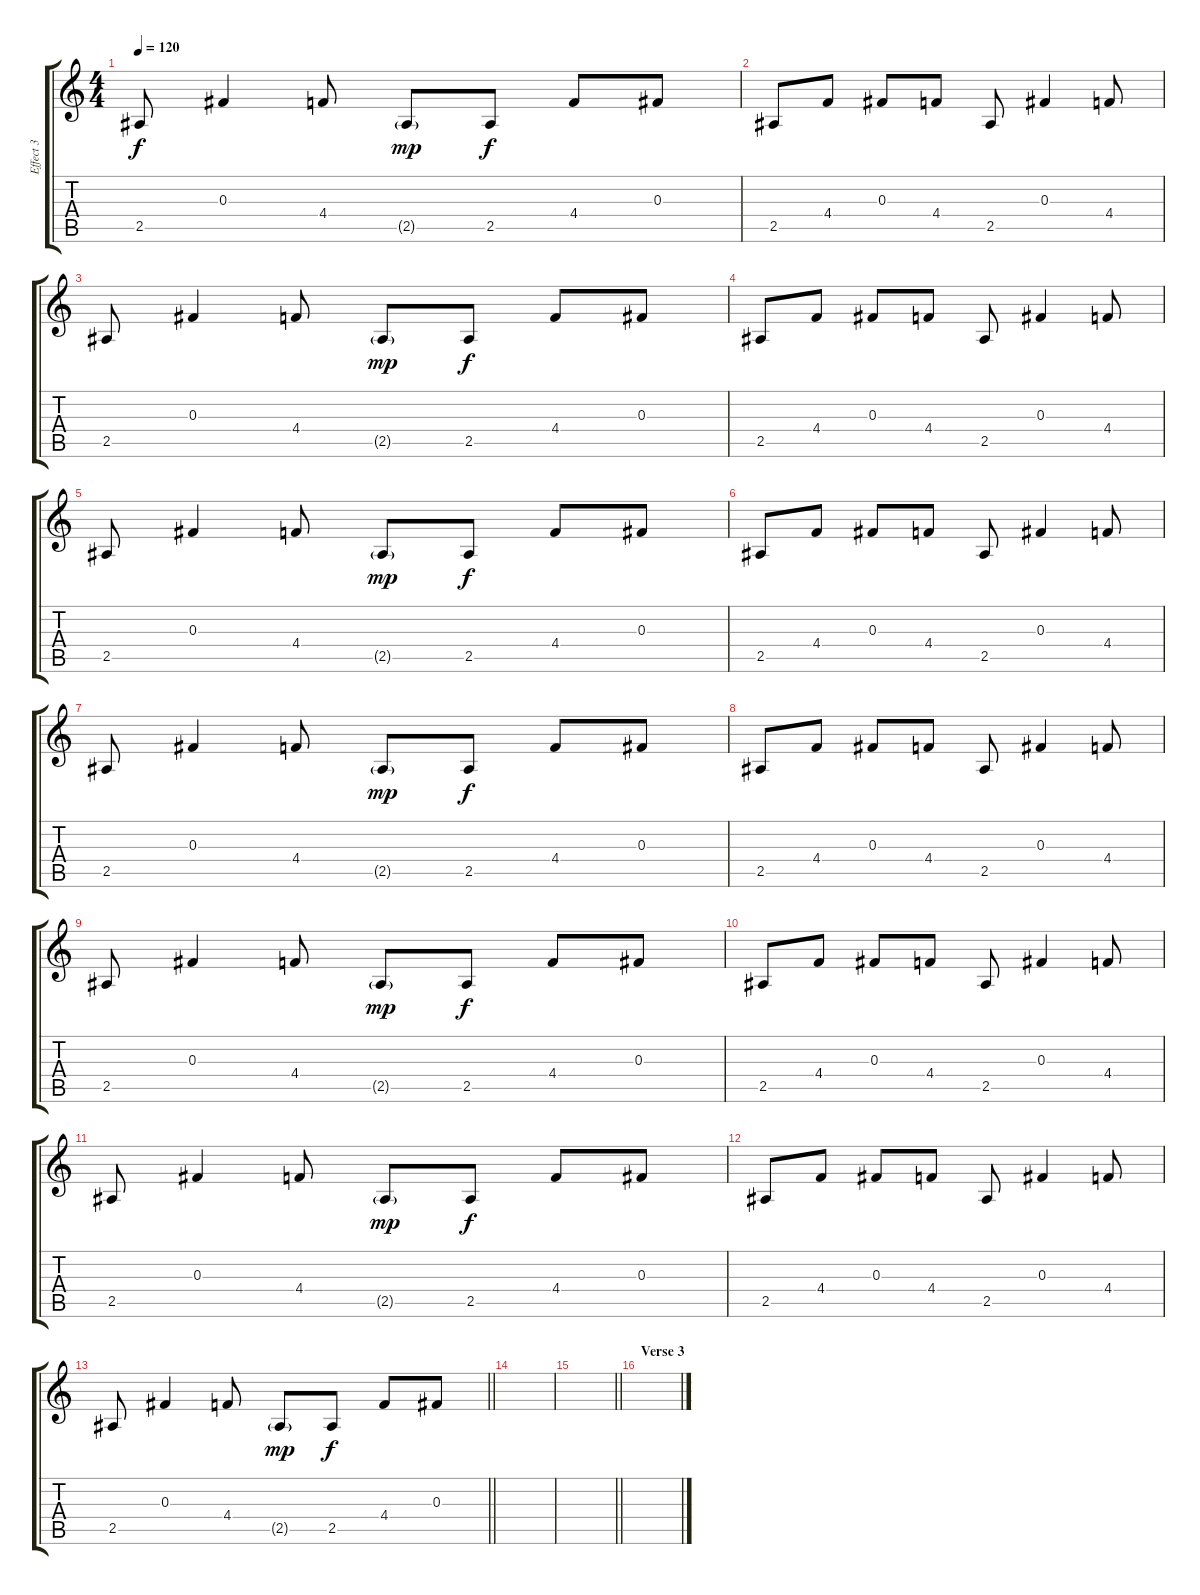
\track ("Effect 3" "Effect 3") {instrument banjo}
\staff {score tabs}
\tuning (Eb4 Bb3 Gb3 Db3 Ab2 Db2) {hide}
\displaytranspose 12
\ts (4 4)
\tempo 120
\clef g2
\ks c
2.5.8{dy f} 0.3.4 4.4.8 2.5{g}.8{dy mp} 2.5.8{dy f} 4.4.8 0.3.8 |
2.5.8 4.4.8 0.3.8 4.4.8 2.5.8 0.3.4 4.4.8 |
2.5.8 0.3.4 4.4.8 2.5{g}.8{dy mp} 2.5.8{dy f} 4.4.8 0.3.8 |
2.5.8 4.4.8 0.3.8 4.4.8 2.5.8 0.3.4 4.4.8 |
2.5.8 0.3.4 4.4.8 2.5{g}.8{dy mp} 2.5.8{dy f} 4.4.8 0.3.8 |
2.5.8 4.4.8 0.3.8 4.4.8 2.5.8 0.3.4 4.4.8 |
2.5.8 0.3.4 4.4.8 2.5{g}.8{dy mp} 2.5.8{dy f} 4.4.8 0.3.8 |
2.5.8 4.4.8 0.3.8 4.4.8 2.5.8 0.3.4 4.4.8 |
2.5.8 0.3.4 4.4.8 2.5{g}.8{dy mp} 2.5.8{dy f} 4.4.8 0.3.8 |
2.5.8 4.4.8 0.3.8 4.4.8 2.5.8 0.3.4 4.4.8 |
2.5.8 0.3.4 4.4.8 2.5{g}.8{dy mp} 2.5.8{dy f} 4.4.8 0.3.8 |
2.5.8 4.4.8 0.3.8 4.4.8 2.5.8 0.3.4 4.4.8 |
\barLineRight lightlight
2.5.8 0.3.4 4.4.8 2.5{g}.8{dy mp} 2.5.8{dy f} 4.4.8 0.3.8 |
|
\barLineRight lightlight
|
\section ("" "Verse 3")
